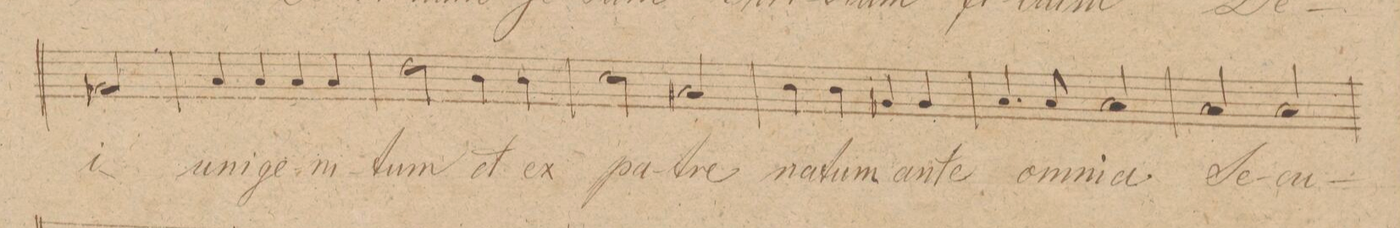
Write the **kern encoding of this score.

**kern	**text	**dynam
*I"Baſso.	*	*
*clefF4	*	*
*k[]	*	*
*met(c|)	*	*
*M2/2	*	*
2BB-X/	-i	.
=28	=28	=28
4C/	u-	.
4C/	-ni-	.
4C/	-ge-	.
4C/	-ni-	.
=29	=29	=29
2F\	-tum	.
4D\	et	.
4D\	ex	.
=30	=30	=30
2E\	pa-	.
2C#X/	-tre	.
=31	=31	=31
4D\	na-	.
4D\	-tum	.
4BB-X/	an-	.
4BB-/	-te	.
=32	=32	=32
4.C/	o-	.
8C/	-mni-	.
2C/	-a	.
=33	=33	=33
2C/	Se-	.
2C/	-cu-	.
=34	=34	=34
*-	*-	*-
